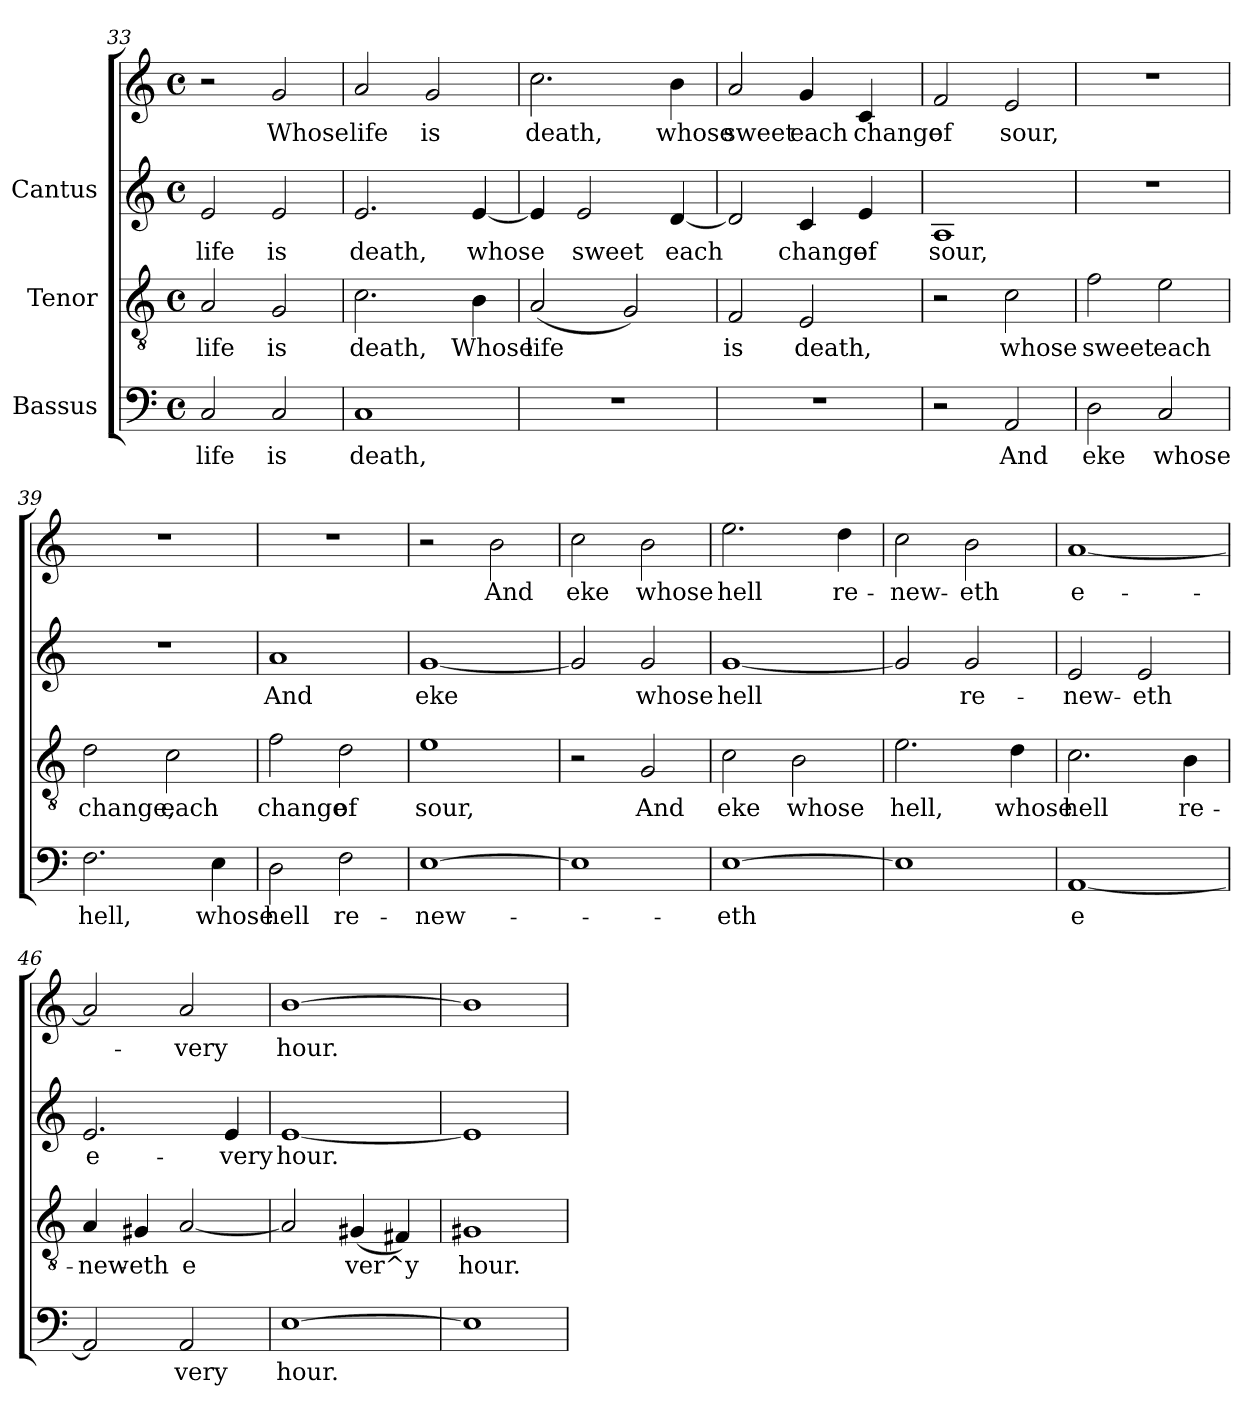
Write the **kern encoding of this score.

**kern	**text	**kern	**text	**kern	**text	**kern	**text
*part3	*part3	*part2	*part2	*part1	*part1	*part1	*part1
*staff4	*staff4	*staff3	*staff3	*staff2	*staff2	*staff1	*staff1
*I"Bassus	*	*I"Tenor	*	*I"Cantus	*	*	*
*clefF4	*	*clefGv2	*	*clefG2	*	*clefG2	*
*M4/4	*	*M4/4	*	*M4/4	*	*M4/4	*
*met(c)	*	*met(c)	*	*met(c)	*	*met(c)	*
=33	=33	=33	=33	=33	=33	=33	=33
!	!LO:LY:b:cj	!	!LO:LY:b:cj	!	!LO:LY:b:cj	!	!
2C/	life	2A/	life	2e/	life	2r	.
!	!LO:LY:b:cj	!	!LO:LY:b:cj	!	!LO:LY:b:cj	!	!LO:LY:b:cj
2C/	is	2G/	is	2e/	is	2g/	Whose
=34	=34	=34	=34	=34	=34	=34	=34
!	!LO:LY:b:cj	!	!LO:LY:b:cj	!	!LO:LY:b:cj	!	!LO:LY:b:cj
1C	death,	2.c\	death,	2.e/	death,	2a/	life
!	!	!	!	!	!	!	!LO:LY:b:cj
.	.	.	.	.	.	2g/	is
!	!	!	!LO:LY:b:cj	!	!LO:LY:b:cj	!	!
.	.	4B\	Whose	[<4e/	whose	.	.
=35	=35	=35	=35	=35	=35	=35	=35
!	!	!	!LO:LY:b:cj	!	!LO:LY:b:cj	!	!LO:LY:b:cj
1r	.	(<2A/	life	4e/]	.	2.cc\	death,
!	!	!	!	!	!LO:LY:b:cj	!	!
.	.	.	.	2e/	sweet	.	.
!	!	!	!LO:LY:b:cj	!	!	!	!
.	.	2G/)	.	.	.	.	.
!	!	!	!	!	!LO:LY:b:cj	!	!LO:LY:b:cj
.	.	.	.	[<4d/	each	4b\	whose
=36	=36	=36	=36	=36	=36	=36	=36
!	!	!	!LO:LY:b:cj	!	!LO:LY:b:cj	!	!LO:LY:b:cj
1r	.	2F/	is	2d/]	.	2a/	sweet
!	!	!	!LO:LY:b:cj	!	!LO:LY:b:cj	!	!LO:LY:b:cj
.	.	2E/	death,	4c/	change	4g/	each
!	!	!	!	!	!LO:LY:b:cj	!	!LO:LY:b:cj
.	.	.	.	4e/	of	4c/	change
=37	=37	=37	=37	=37	=37	=37	=37
!	!	!	!	!	!LO:LY:b:cj	!	!LO:LY:b:cj
2r	.	2r	.	1A	sour,	2f/	of
!	!LO:LY:b:cj	!	!LO:LY:b:cj	!	!	!	!LO:LY:b:cj
2AA/	And	2c\	whose	.	.	2e/	sour,
=38	=38	=38	=38	=38	=38	=38	=38
!	!LO:LY:b:cj	!	!LO:LY:b:cj	!	!	!	!
2D\	eke	2f\	sweet	1r	.	1r	.
!	!LO:LY:b:cj	!	!LO:LY:b:cj	!	!	!	!
2C/	whose	2e\	each	.	.	.	.
!!LO:PB:g=z
=39	=39	=39	=39	=39	=39	=39	=39
!	!LO:LY:b:cj	!	!LO:LY:b:cj	!	!	!	!
2.F\	hell,	2d\	change,	1r	.	1r	.
!	!	!	!LO:LY:b:cj	!	!	!	!
.	.	2c\	each	.	.	.	.
!	!LO:LY:b:cj	!	!	!	!	!	!
4E\	whose	.	.	.	.	.	.
=40	=40	=40	=40	=40	=40	=40	=40
!	!LO:LY:b:cj	!	!LO:LY:b:cj	!	!LO:LY:b:cj	!	!
2D\	hell	2f\	change	1a	And	1r	.
!	!LO:LY:b:cj	!	!LO:LY:b:cj	!	!	!	!
2F\	re-	2d\	of	.	.	.	.
=41	=41	=41	=41	=41	=41	=41	=41
!	!LO:LY:b:cj	!	!LO:LY:b:cj	!	!LO:LY:b:cj	!	!
[>1E	-new-	1e	sour,	[<1g	eke	2r	.
!	!	!	!	!	!	!	!LO:LY:b:cj
.	.	.	.	.	.	2b\	And
=42	=42	=42	=42	=42	=42	=42	=42
!	!	!	!	!	!LO:LY:b:cj	!	!LO:LY:b:cj
1E]	.	2r	.	2g/]	.	2cc\	eke
!	!	!	!LO:LY:b:cj	!	!LO:LY:b:cj	!	!LO:LY:b:cj
.	.	2G/	And	2g/	whose	2b\	whose
=43	=43	=43	=43	=43	=43	=43	=43
!	!LO:LY:b:cj	!	!LO:LY:b:cj	!	!LO:LY:b:cj	!	!LO:LY:b:cj
[>1E	-eth	2c\	eke	[<1g	-hell	2.ee\	hell
!	!	!	!LO:LY:b:cj	!	!	!	!
.	.	2B\	whose	.	.	.	.
!	!	!	!	!	!	!	!LO:LY:b:cj
.	.	.	.	.	.	4dd\	re-
=44	=44	=44	=44	=44	=44	=44	=44
!	!	!	!LO:LY:b:cj	!	!LO:LY:b:cj	!	!LO:LY:b:cj
1E]	.	2.e\	hell,	2g/]	.	2cc\	new-
!	!	!	!	!	!LO:LY:b:cj	!	!LO:LY:b:cj
.	.	.	.	2g/	re-	2b\	-eth
!	!	!	!LO:LY:b:cj	!	!	!	!
.	.	4d\	whose	.	.	.	.
=45	=45	=45	=45	=45	=45	=45	=45
!	!LO:LY:b:cj	!	!LO:LY:b:cj	!	!LO:LY:b:cj	!	!LO:LY:b:cj
[<1AA	e-	2.c\	hell	2e/	-new-	[<1a	-e-
!	!	!	!	!	!LO:LY:b:cj	!	!
.	.	.	.	2e/	-eth	.	.
!	!	!	!LO:LY:b:cj	!	!	!	!
.	.	4B\	re-	.	.	.	.
!!LO:LB:g=z
=46	=46	=46	=46	=46	=46	=46	=46
!	!LO:LY:b:cj	!	!LO:LY:b:cj	!	!LO:LY:b:cj	!	!LO:LY:b:cj
2AA/]	-	4A/	-new-	2.e/	e-	2a/]	.
!	!	!	!LO:LY:b:cj	!	!	!	!
.	.	4G#X/	-eth	.	.	.	.
!	!LO:LY:b:cj	!	!LO:LY:b:cj	!	!	!	!LO:LY:b:cj
2AA/	very	[<2A/	e-	.	.	2a/	very
!	!	!	!	!	!LO:LY:b:cj	!	!
.	.	.	.	4e/	-very	.	.
=47	=47	=47	=47	=47	=47	=47	=47
!	!LO:LY:b:cj	!	!LO:LY:b:cj	!	!LO:LY:b:cj	!	!LO:LY:b:cj
[>1E	hour.	2A/]	-	[<1e	hour.	[>1b	hour.
!	!	!	!LO:LY:b:cj	!	!	!	!
.	.	(<4G#X/	ver^y	.	.	.	.
!	!	!	!LO:LY:b:cj	!	!	!	!
.	.	4F#X/)	.	.	.	.	.
=48	=48	=48	=48	=48	=48	=48	=48
!	!	!	!LO:LY:b:cj	!	!	!	!
1E]	.	1G#X	hour.	1e]	.	1b]	.
=	=	=	=	=	=	=	=
*-	*-	*-	*-	*-	*-	*-	*-
